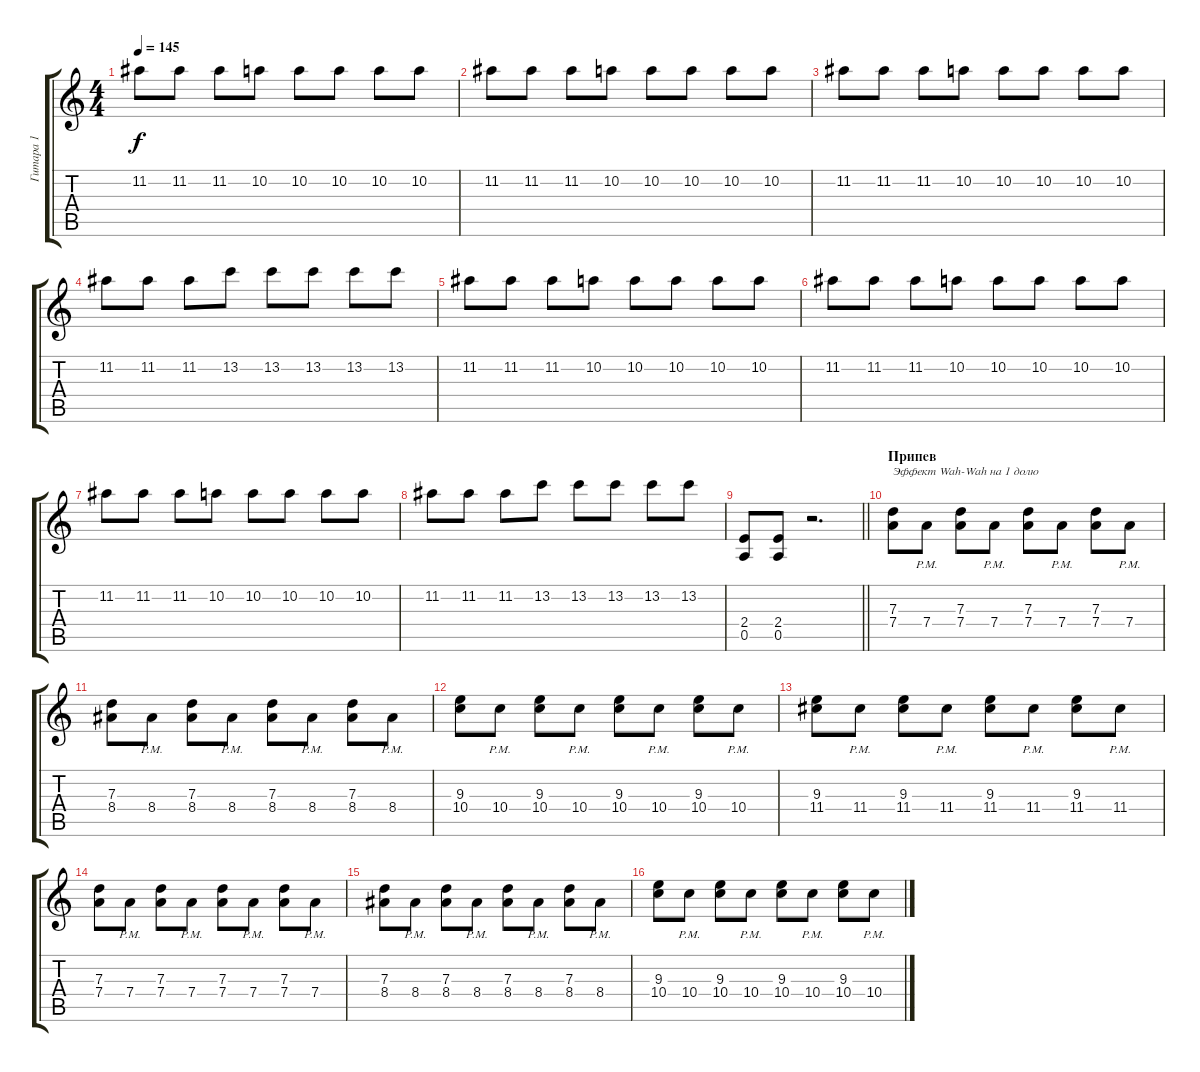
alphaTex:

\track ("Гитара 1" "Гитара 1") {instrument distortionguitar}
\staff {score tabs}
\tuning (E4 B3 G3 D3 A2 E2) {hide}
\ts (4 4)
\tempo 145
\clef g2
\ks c
11.2.8{dy f} 11.2.8 11.2.8 10.2.8 10.2.8 10.2.8 10.2.8 10.2.8 |
11.2.8 11.2.8 11.2.8 10.2.8 10.2.8 10.2.8 10.2.8 10.2.8 |
11.2.8 11.2.8 11.2.8 10.2.8 10.2.8 10.2.8 10.2.8 10.2.8 |
11.2.8 11.2.8 11.2.8 13.2.8 13.2.8 13.2.8 13.2.8 13.2.8 |
11.2.8 11.2.8 11.2.8 10.2.8 10.2.8 10.2.8 10.2.8 10.2.8 |
11.2.8 11.2.8 11.2.8 10.2.8 10.2.8 10.2.8 10.2.8 10.2.8 |
11.2.8 11.2.8 11.2.8 10.2.8 10.2.8 10.2.8 10.2.8 10.2.8 |
11.2.8 11.2.8 11.2.8 13.2.8 13.2.8 13.2.8 13.2.8 13.2.8 |
\barLineRight lightlight
(2.4 0.5).8 (2.4 0.5).8 r.2{d} |
\section ("" "Припев")
(7.3 7.4).8{txt "Эффект Wah-Wah на 1 долю"} 7.4{pm}.8 (7.3 7.4).8 7.4{pm}.8 (7.3 7.4).8 7.4{pm}.8 (7.3 7.4).8 7.4{pm}.8 |
(7.3 8.4).8 8.4{pm}.8 (7.3 8.4).8 8.4{pm}.8 (7.3 8.4).8 8.4{pm}.8 (7.3 8.4).8 8.4{pm}.8 |
(9.3 10.4).8 10.4{pm}.8 (9.3 10.4).8 10.4{pm}.8 (9.3 10.4).8 10.4{pm}.8 (9.3 10.4).8 10.4{pm}.8 |
(9.3 11.4).8 11.4{pm}.8 (9.3 11.4).8 11.4{pm}.8 (9.3 11.4).8 11.4{pm}.8 (9.3 11.4).8 11.4{pm}.8 |
(7.3 7.4).8 7.4{pm}.8 (7.3 7.4).8 7.4{pm}.8 (7.3 7.4).8 7.4{pm}.8 (7.3 7.4).8 7.4{pm}.8 |
(7.3 8.4).8 8.4{pm}.8 (7.3 8.4).8 8.4{pm}.8 (7.3 8.4).8 8.4{pm}.8 (7.3 8.4).8 8.4{pm}.8 |
(9.3 10.4).8 10.4{pm}.8 (9.3 10.4).8 10.4{pm}.8 (9.3 10.4).8 10.4{pm}.8 (9.3 10.4).8 10.4{pm}.8
